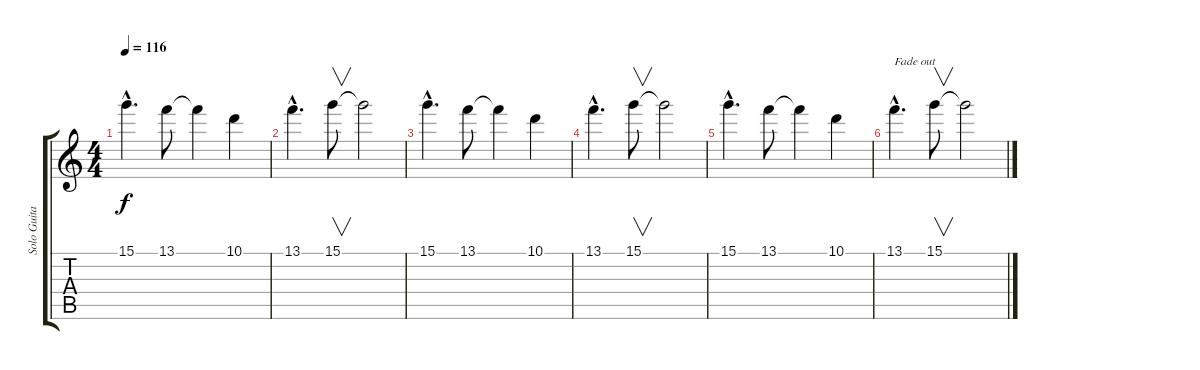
\track ("Solo Guitar" "Solo Guita") {instrument overdrivenguitar}
\staff {score tabs}
\tuning (E4 B3 G3 D3 A2 E2) {hide}
\ts (4 4)
\tempo 116
\clef g2
\ks c
15.1{hac}.4{d dy f} 13.1.8 13.1{t}.4 10.1.4 |
13.1{hac}.4{d} 15.1.8{v} 15.1{t}.2 |
15.1{hac}.4{d} 13.1.8 13.1{t}.4 10.1.4 |
13.1{hac}.4{d} 15.1.8{v} 15.1{t}.2 |
15.1{hac}.4{d} 13.1.8 13.1{t}.4 10.1.4 |
13.1{hac}.4{d txt "Fade out"} 15.1.8{v} 15.1{t}.2
